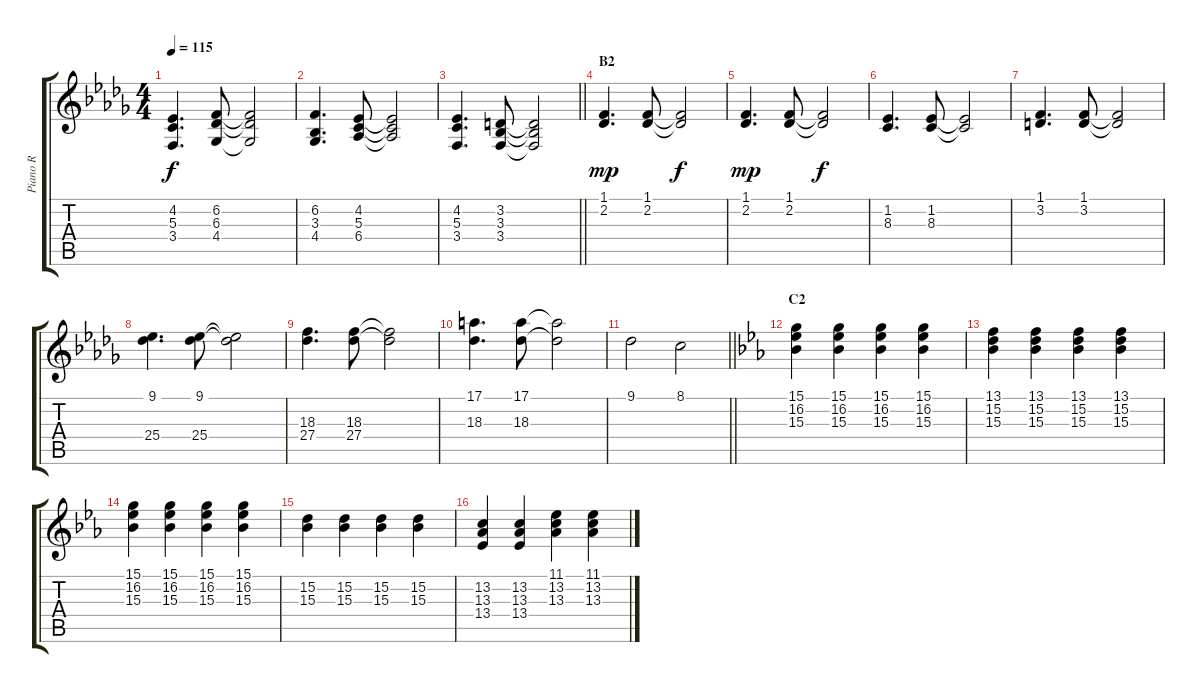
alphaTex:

\track ("Piano R" "Piano R") {instrument acousticgrandpiano}
\staff {score tabs}
\tuning (E4 B3 G3 D3 A2 E2) {hide}
\ts (4 4)
\tempo 115
\clef g2
\ks db
(4.2 5.3 3.4).4{d dy f} (6.2 6.3 4.4).8 (6.2{t} 6.3{t} 4.4{t}).2 |
(6.2 3.3 4.4).4{d} (4.2 5.3 6.4).8 (4.2{t} 5.3{t} 6.4{t}).2 |
\barLineRight lightlight
(4.2 5.3 3.4).4{d} (3.2 3.3 3.4).8 (3.2{t} 3.3{t} 3.4{t}).2 |
\section ("" "B2")
(1.1 2.2).4{d dy mp} (1.1 2.2).8 (1.1{t} 2.2{t}).2{dy f} |
(1.1 2.2).4{d dy mp} (1.1 2.2).8 (1.1{t} 2.2{t}).2{dy f} |
(1.2 8.3).4{d} (1.2 8.3).8 (1.2{t} 8.3{t}).2 |
(1.1 3.2).4{d} (1.1 3.2).8 (1.1{t} 3.2{t}).2 |
(9.1 25.4).4{d} (9.1 25.4).8 (9.1{t} 25.4{t}).2 |
(18.3 27.4).4{d} (18.3 27.4).8 (18.3{t} 27.4{t}).2 |
(17.1 18.3).4{d} (17.1 18.3).8 (17.1{t} 18.3{t}).2 |
\barLineRight lightlight
9.1.2 8.1.2 |
\section ("" "C2")
\ks eb
(15.1 16.2 15.3).4{balance 5} (15.1 16.2 15.3).4 (15.1 16.2 15.3).4 (15.1 16.2 15.3).4 |
(13.1 15.2 15.3).4 (13.1 15.2 15.3).4 (13.1 15.2 15.3).4 (13.1 15.2 15.3).4 |
(15.1 16.2 15.3).4 (15.1 16.2 15.3).4 (15.1 16.2 15.3).4 (15.1 16.2 15.3).4 |
(15.2 15.3).4 (15.2 15.3).4 (15.2 15.3).4 (15.2 15.3).4 |
(13.2 13.3 13.4).4 (13.2 13.3 13.4).4 (11.1 13.2 13.3).4 (11.1 13.2 13.3).4
